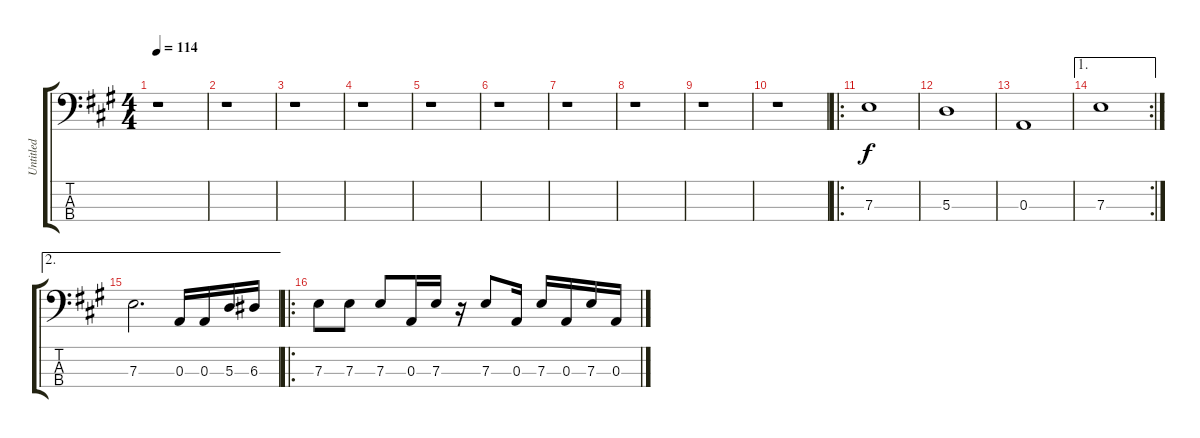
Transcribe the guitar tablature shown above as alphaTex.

\track ("Untitled" "Untitled") {instrument electricbassfinger}
\staff {score tabs}
\tuning (G2 D2 A1 E1) {hide}
\ts (4 4)
\tempo 114
\clef f4
\ks a
r.1{dy f instrument electricbassfinger} |
r.1 |
r.1 |
r.1 |
r.1 |
r.1 |
r.1 |
r.1 |
r.1 |
r.1 |
\ro
7.3.1 |
5.3.1 |
0.3.1 |
\ae 1
\rc 2
7.3.1 |
\ae 2
7.3.2{d} 0.3.16 0.3.16 5.3.16 6.3.16 |
\ro
7.3.8 7.3.8 7.3.8 0.3.16 7.3.16 r.16 7.3.8 0.3.16 7.3.16 0.3.16 7.3.16 0.3.16
